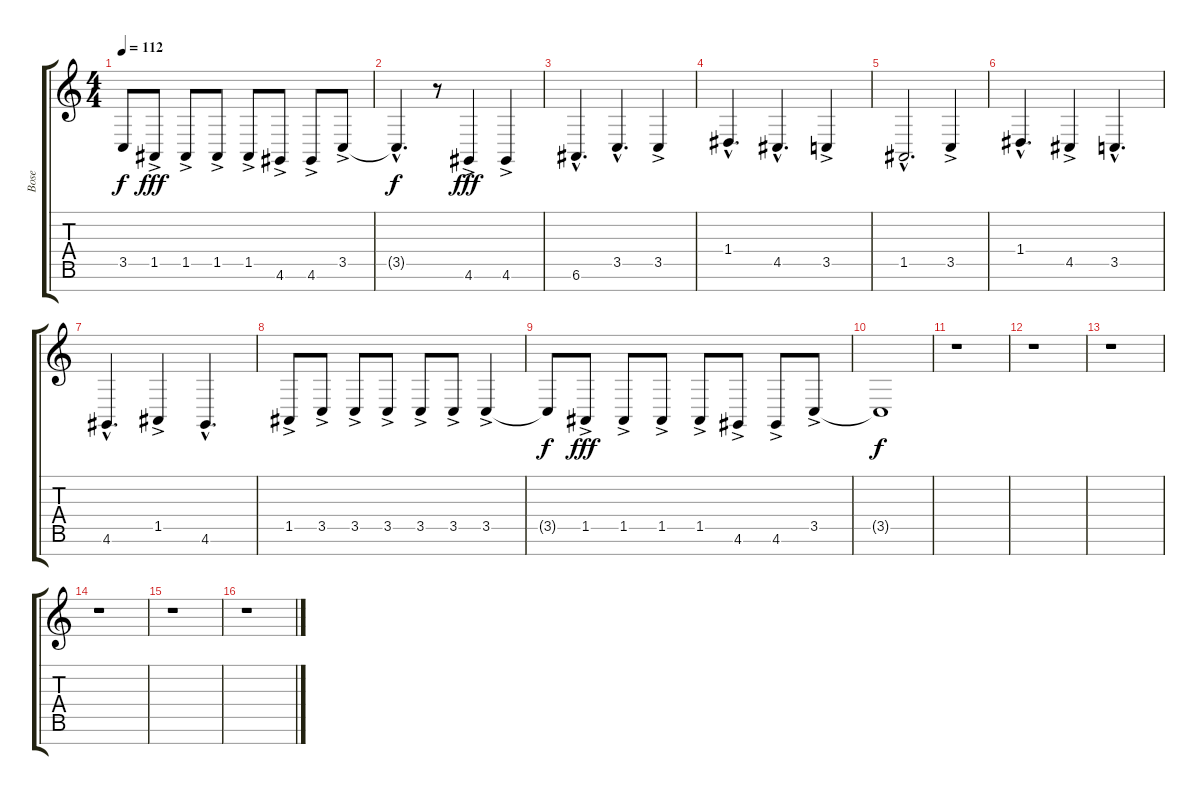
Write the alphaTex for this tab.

\track ("Bose" "Bose") {instrument brightacousticpiano}
\staff {score tabs}
\tuning (E4 B3 G3 D3 A2 E2 B1) {hide}
\ts (4 4)
\tempo 112
\clef g2
\ks c
3.5{t}.8{dy f} 1.5{ac}.8{dy fff} 1.5{ac}.8 1.5{ac}.8 1.5{ac}.8 4.6{ac}.8 4.6{ac}.8 3.5{ac}.8 |
3.5{hac t}.4{d dy f} r.8 4.6{ac}.4{dy fff} 4.6{ac}.4 |
6.6{hac}.4{d} 3.5{hac}.4{d} 3.5{ac}.4 |
1.4{hac}.4{d} 4.5{hac}.4{d} 3.5{ac}.4 |
1.5{hac}.2{d} 3.5{ac}.4 |
1.4{hac}.4{d} 4.5{ac}.4 3.5{hac}.4{d} |
4.6{hac}.4{d} 1.5{ac}.4 4.6{hac}.4{d} |
1.5{ac}.8 3.5{ac}.8 3.5{ac}.8 3.5{ac}.8 3.5{ac}.8 3.5{ac}.8 3.5{ac}.4 |
3.5{t}.8{dy f} 1.5{ac}.8{dy fff} 1.5{ac}.8 1.5{ac}.8 1.5{ac}.8 4.6{ac}.8 4.6{ac}.8 3.5{ac}.8 |
3.5{t}.1{dy f} |
r.1 |
r.1 |
r.1 |
r.1 |
r.1 |
r.1
